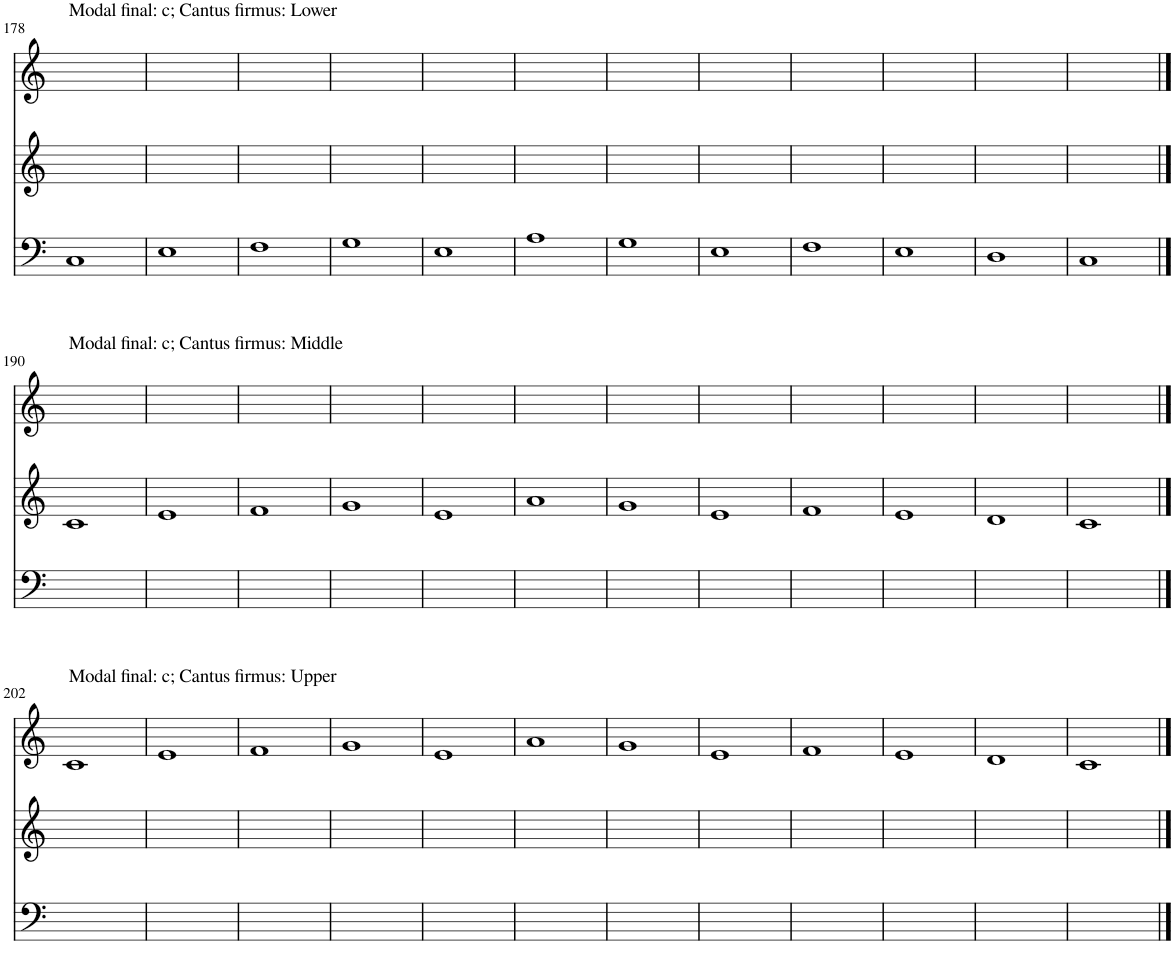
**kern	**kern	**kern
*part3	*part2	*part1
*staff3	*staff2	*staff1
*I"Piano	*I"Piano	*I"Piano
*I'Pno	*I'Pno	*I'Pno
!!LO:PB:g=z
*clefF4	*clefG2	*clefG2
*k[]	*k[]	*k[]
*M4/4	*M4/4	*M4/4
=178	=178	=178
!	!	!LO:TX:a:t=Modal final&colon; c; Cantus firmus&colon; Lower
1C	1ryy	1ryy
=179	=179	=179
1E	1ryy	1ryy
=180	=180	=180
1F	1ryy	1ryy
=181	=181	=181
1G	1ryy	1ryy
=182	=182	=182
1E	1ryy	1ryy
=183	=183	=183
1A	1ryy	1ryy
=184	=184	=184
1G	1ryy	1ryy
=185	=185	=185
1E	1ryy	1ryy
=186	=186	=186
1F	1ryy	1ryy
=187	=187	=187
1E	1ryy	1ryy
=188	=188	=188
1D	1ryy	1ryy
=189	=189	=189
1C	1ryy	1ryy
!!LO:LB:g=z
==190	==190	==190
!	!	!LO:TX:a:t=Modal final&colon; c; Cantus firmus&colon; Middle
1ryy	1c	1ryy
=191	=191	=191
1ryy	1e	1ryy
=192	=192	=192
1ryy	1f	1ryy
=193	=193	=193
1ryy	1g	1ryy
=194	=194	=194
1ryy	1e	1ryy
=195	=195	=195
1ryy	1a	1ryy
=196	=196	=196
1ryy	1g	1ryy
=197	=197	=197
1ryy	1e	1ryy
=198	=198	=198
1ryy	1f	1ryy
=199	=199	=199
1ryy	1e	1ryy
=200	=200	=200
1ryy	1d	1ryy
=201	=201	=201
1ryy	1c	1ryy
!!LO:LB:g=z
==202	==202	==202
!	!	!LO:TX:a:t=Modal final&colon; c; Cantus firmus&colon; Upper
1ryy	1ryy	1c
=203	=203	=203
1ryy	1ryy	1e
=204	=204	=204
1ryy	1ryy	1f
=205	=205	=205
1ryy	1ryy	1g
=206	=206	=206
1ryy	1ryy	1e
=207	=207	=207
1ryy	1ryy	1a
=208	=208	=208
1ryy	1ryy	1g
=209	=209	=209
1ryy	1ryy	1e
=210	=210	=210
1ryy	1ryy	1f
=211	=211	=211
1ryy	1ryy	1e
=212	=212	=212
1ryy	1ryy	1d
=213	=213	=213
1ryy	1ryy	1c
==	==	==
*-	*-	*-
